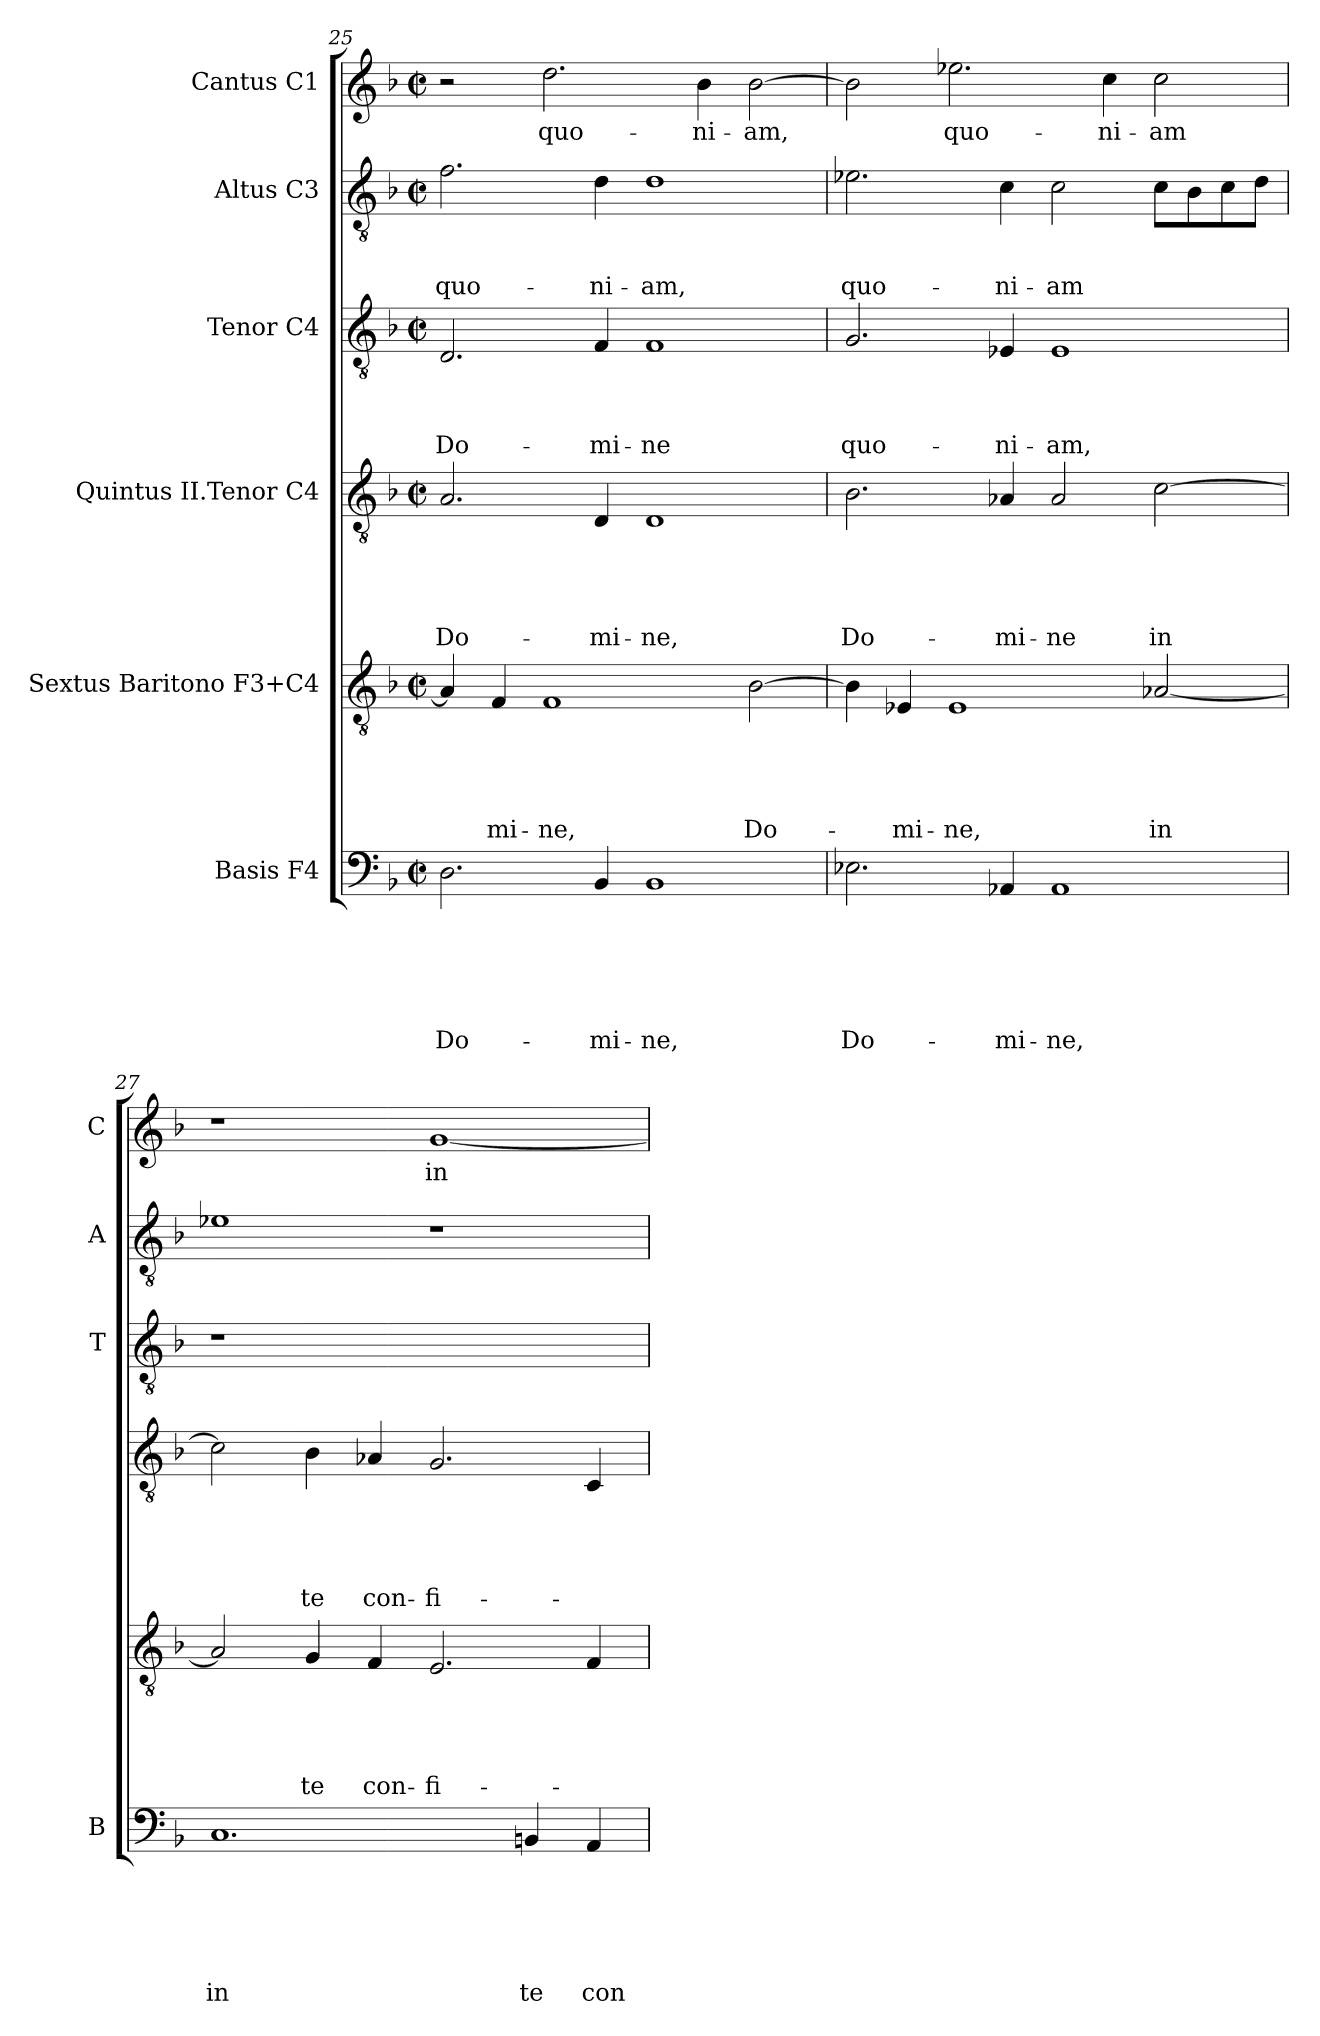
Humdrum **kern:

**kern	**text	**text	**text	**text	**text	**text	**kern	**text	**text	**text	**text	**text	**kern	**text	**text	**text	**text	**text	**kern	**text	**text	**text	**text	**kern	**text	**text	**text	**kern	**text
*part6	*part6	*part6	*part6	*part6	*part6	*part6	*part5	*part5	*part5	*part5	*part5	*part5	*part4	*part4	*part4	*part4	*part4	*part4	*part3	*part3	*part3	*part3	*part3	*part2	*part2	*part2	*part2	*part1	*part1
*staff6	*staff6	*staff6	*staff6	*staff6	*staff6	*staff6	*staff5	*staff5	*staff5	*staff5	*staff5	*staff5	*staff4	*staff4	*staff4	*staff4	*staff4	*staff4	*staff3	*staff3	*staff3	*staff3	*staff3	*staff2	*staff2	*staff2	*staff2	*staff1	*staff1
*I"Basis F4	*	*	*	*	*	*	*I"Sextus Baritono F3+C4	*	*	*	*	*	*I"Quintus II.Tenor C4	*	*	*	*	*	*I"Tenor C4	*	*	*	*	*I"Altus C3	*	*	*	*I"Cantus C1	*
*I'B	*	*	*	*	*	*	*	*	*	*	*	*	*	*	*	*	*	*	*I'T	*	*	*	*	*I'A	*	*	*	*I'C	*
*clefF4	*	*	*	*	*	*	*clefGv2	*	*	*	*	*	*clefGv2	*	*	*	*	*	*clefGv2	*	*	*	*	*clefGv2	*	*	*	*clefG2	*
*k[b-]	*	*	*	*	*	*	*k[b-]	*	*	*	*	*	*k[b-]	*	*	*	*	*	*k[b-]	*	*	*	*	*k[b-]	*	*	*	*k[b-]	*
*F:	*	*	*	*	*	*	*F:	*	*	*	*	*	*F:	*	*	*	*	*	*F:	*	*	*	*	*F:	*	*	*	*F:	*
*M2/2	*	*	*	*	*	*	*M2/2	*	*	*	*	*	*M2/2	*	*	*	*	*	*M2/2	*	*	*	*	*M2/2	*	*	*	*M2/2	*
*met(c|)	*	*	*	*	*	*	*met(c|)	*	*	*	*	*	*met(c|)	*	*	*	*	*	*met(c|)	*	*	*	*	*met(c|)	*	*	*	*met(c|)	*
=25	=25	=25	=25	=25	=25	=25	=25	=25	=25	=25	=25	=25	=25	=25	=25	=25	=25	=25	=25	=25	=25	=25	=25	=25	=25	=25	=25	=25	=25
!	!	!	!	!	!	!LO:LY:b	!	!	!	!	!	!	!	!	!	!	!	!LO:LY:b	!	!	!	!	!LO:LY:b	!	!	!	!LO:LY:b	!	!
2.D\	.	.	.	.	.	Do-	4A/]	.	.	.	.	.	2.A/	.	.	.	.	Do-	2.D/	.	.	.	Do-	2.f\	.	.	quo-	2r	.
!	!	!	!	!	!	!	!	!	!	!	!	!LO:LY:b	!	!	!	!	!	!	!	!	!	!	!	!	!	!	!	!	!
.	.	.	.	.	.	.	4F/	.	.	.	.	-mi-	.	.	.	.	.	.	.	.	.	.	.	.	.	.	.	.	.
!	!	!	!	!	!	!	!	!	!	!	!	!LO:LY:b	!	!	!	!	!	!	!	!	!	!	!	!	!	!	!	!	!LO:LY:b
.	.	.	.	.	.	.	1F	.	.	.	.	-ne,	.	.	.	.	.	.	.	.	.	.	.	.	.	.	.	2.dd\	quo-
!	!	!	!	!	!	!LO:LY:b	!	!	!	!	!	!	!	!	!	!	!	!LO:LY:b	!	!	!	!	!LO:LY:b	!	!	!	!LO:LY:b	!	!
4BB-/	.	.	.	.	.	-mi-	.	.	.	.	.	.	4D/	.	.	.	.	-mi-	4F/	.	.	.	-mi-	4d\	.	.	-ni-	.	.
!	!	!	!	!	!	!LO:LY:b	!	!	!	!	!	!	!	!	!	!	!	!LO:LY:b	!	!	!	!	!LO:LY:b	!	!	!	!LO:LY:b	!	!
1BB-	.	.	.	.	.	-ne,	.	.	.	.	.	.	1D	.	.	.	.	-ne,	1F	.	.	.	-ne	1d	.	.	-am,	.	.
!	!	!	!	!	!	!	!	!	!	!	!	!	!	!	!	!	!	!	!	!	!	!	!	!	!	!	!	!	!LO:LY:b
.	.	.	.	.	.	.	.	.	.	.	.	.	.	.	.	.	.	.	.	.	.	.	.	.	.	.	.	4b-\	-ni-
!	!	!	!	!	!	!	!	!	!	!	!	!LO:LY:b	!	!	!	!	!	!	!	!	!	!	!	!	!	!	!	!	!LO:LY:b
.	.	.	.	.	.	.	[2B-\	.	.	.	.	Do-	.	.	.	.	.	.	.	.	.	.	.	.	.	.	.	[2b-\	-am,
=26	=26	=26	=26	=26	=26	=26	=26	=26	=26	=26	=26	=26	=26	=26	=26	=26	=26	=26	=26	=26	=26	=26	=26	=26	=26	=26	=26	=26	=26
!	!	!	!	!	!	!LO:LY:b	!	!	!	!	!	!	!	!	!	!	!	!LO:LY:b	!	!	!	!	!LO:LY:b	!	!	!	!LO:LY:b	!	!
2.E-X\	.	.	.	.	.	Do-	4B-\]	.	.	.	.	.	2.B-\	.	.	.	.	Do-	2.G/	.	.	.	quo-	2.e-X\	.	.	quo-	2b-\]	.
!	!	!	!	!	!	!	!	!	!	!	!	!LO:LY:b	!	!	!	!	!	!	!	!	!	!	!	!	!	!	!	!	!
.	.	.	.	.	.	.	4E-X/	.	.	.	.	-mi-	.	.	.	.	.	.	.	.	.	.	.	.	.	.	.	.	.
!	!	!	!	!	!	!	!	!	!	!	!	!LO:LY:b	!	!	!	!	!	!	!	!	!	!	!	!	!	!	!	!	!LO:LY:b
.	.	.	.	.	.	.	1E-	.	.	.	.	-ne,	.	.	.	.	.	.	.	.	.	.	.	.	.	.	.	2.ee-X\	quo-
!	!	!	!	!	!	!LO:LY:b	!	!	!	!	!	!	!	!	!	!	!	!LO:LY:b	!	!	!	!	!LO:LY:b	!	!	!	!LO:LY:b	!	!
4AA-X/	.	.	.	.	.	-mi-	.	.	.	.	.	.	4A-X/	.	.	.	.	-mi-	4E-X/	.	.	.	-ni-	4c\	.	.	-ni-	.	.
!	!	!	!	!	!	!LO:LY:b	!	!	!	!	!	!	!	!	!	!	!	!LO:LY:b	!	!	!	!	!LO:LY:b	!	!	!	!LO:LY:b	!	!
1AA-	.	.	.	.	.	-ne,	.	.	.	.	.	.	2A-/	.	.	.	.	-ne	1E-	.	.	.	-am,	2c\	.	.	-am	.	.
!	!	!	!	!	!	!	!	!	!	!	!	!	!	!	!	!	!	!	!	!	!	!	!	!	!	!	!	!	!LO:LY:b
.	.	.	.	.	.	.	.	.	.	.	.	.	.	.	.	.	.	.	.	.	.	.	.	.	.	.	.	4cc\	-ni-
!	!	!	!	!	!	!	!	!	!	!	!	!LO:LY:b	!	!	!	!	!	!LO:LY:b	!	!	!	!	!	!	!	!	!	!	!LO:LY:b
.	.	.	.	.	.	.	[2A-X/	.	.	.	.	in	[2c\	.	.	.	.	in	.	.	.	.	.	8c\L	.	.	.	2cc\	-am
.	.	.	.	.	.	.	.	.	.	.	.	.	.	.	.	.	.	.	.	.	.	.	.	8B-\	.	.	.	.	.
.	.	.	.	.	.	.	.	.	.	.	.	.	.	.	.	.	.	.	.	.	.	.	.	8c\	.	.	.	.	.
.	.	.	.	.	.	.	.	.	.	.	.	.	.	.	.	.	.	.	.	.	.	.	.	8d\J	.	.	.	.	.
=27	=27	=27	=27	=27	=27	=27	=27	=27	=27	=27	=27	=27	=27	=27	=27	=27	=27	=27	=27	=27	=27	=27	=27	=27	=27	=27	=27	=27	=27
!	!	!	!	!	!	!LO:LY:b	!	!	!	!	!	!	!	!	!	!	!	!	!	!	!	!	!	!	!	!	!	!	!
1.C	.	.	.	.	.	in	2A-/]	.	.	.	.	.	2c\]	.	.	.	.	.	1r	.	.	.	.	1e-X	.	.	.	1r	.
!	!	!	!	!	!	!	!	!	!	!	!	!LO:LY:b	!	!	!	!	!	!LO:LY:b	!	!	!	!	!	!	!	!	!	!	!
.	.	.	.	.	.	.	4G/	.	.	.	.	te	4B-\	.	.	.	.	te	.	.	.	.	.	.	.	.	.	.	.
!	!	!	!	!	!	!	!	!	!	!	!	!LO:LY:b	!	!	!	!	!	!LO:LY:b	!	!	!	!	!	!	!	!	!	!	!
.	.	.	.	.	.	.	4F/	.	.	.	.	con-	4A-X/	.	.	.	.	con-	.	.	.	.	.	.	.	.	.	.	.
!	!	!	!	!	!	!	!	!	!	!	!	!LO:LY:b	!	!	!	!	!	!LO:LY:b	!	!	!	!	!	!	!	!	!	!	!LO:LY:b
.	.	.	.	.	.	.	2.E/	.	.	.	.	-fi-	2.G/	.	.	.	.	-fi-	1ryy	.	.	.	.	1r	.	.	.	[1g	in
!	!	!	!	!	!	!LO:LY:b	!	!	!	!	!	!	!	!	!	!	!	!	!	!	!	!	!	!	!	!	!	!	!
4BBn/	.	.	.	.	.	te	.	.	.	.	.	.	.	.	.	.	.	.	.	.	.	.	.	.	.	.	.	.	.
!	!	!	!	!	!	!LO:LY:b	!	!	!	!	!	!	!	!	!	!	!	!	!	!	!	!	!	!	!	!	!	!	!
4AA/	.	.	.	.	.	con-	4F/	.	.	.	.	.	4C/	.	.	.	.	.	.	.	.	.	.	.	.	.	.	.	.
=	=	=	=	=	=	=	=	=	=	=	=	=	=	=	=	=	=	=	=	=	=	=	=	=	=	=	=	=	=
*-	*-	*-	*-	*-	*-	*-	*-	*-	*-	*-	*-	*-	*-	*-	*-	*-	*-	*-	*-	*-	*-	*-	*-	*-	*-	*-	*-	*-	*-
